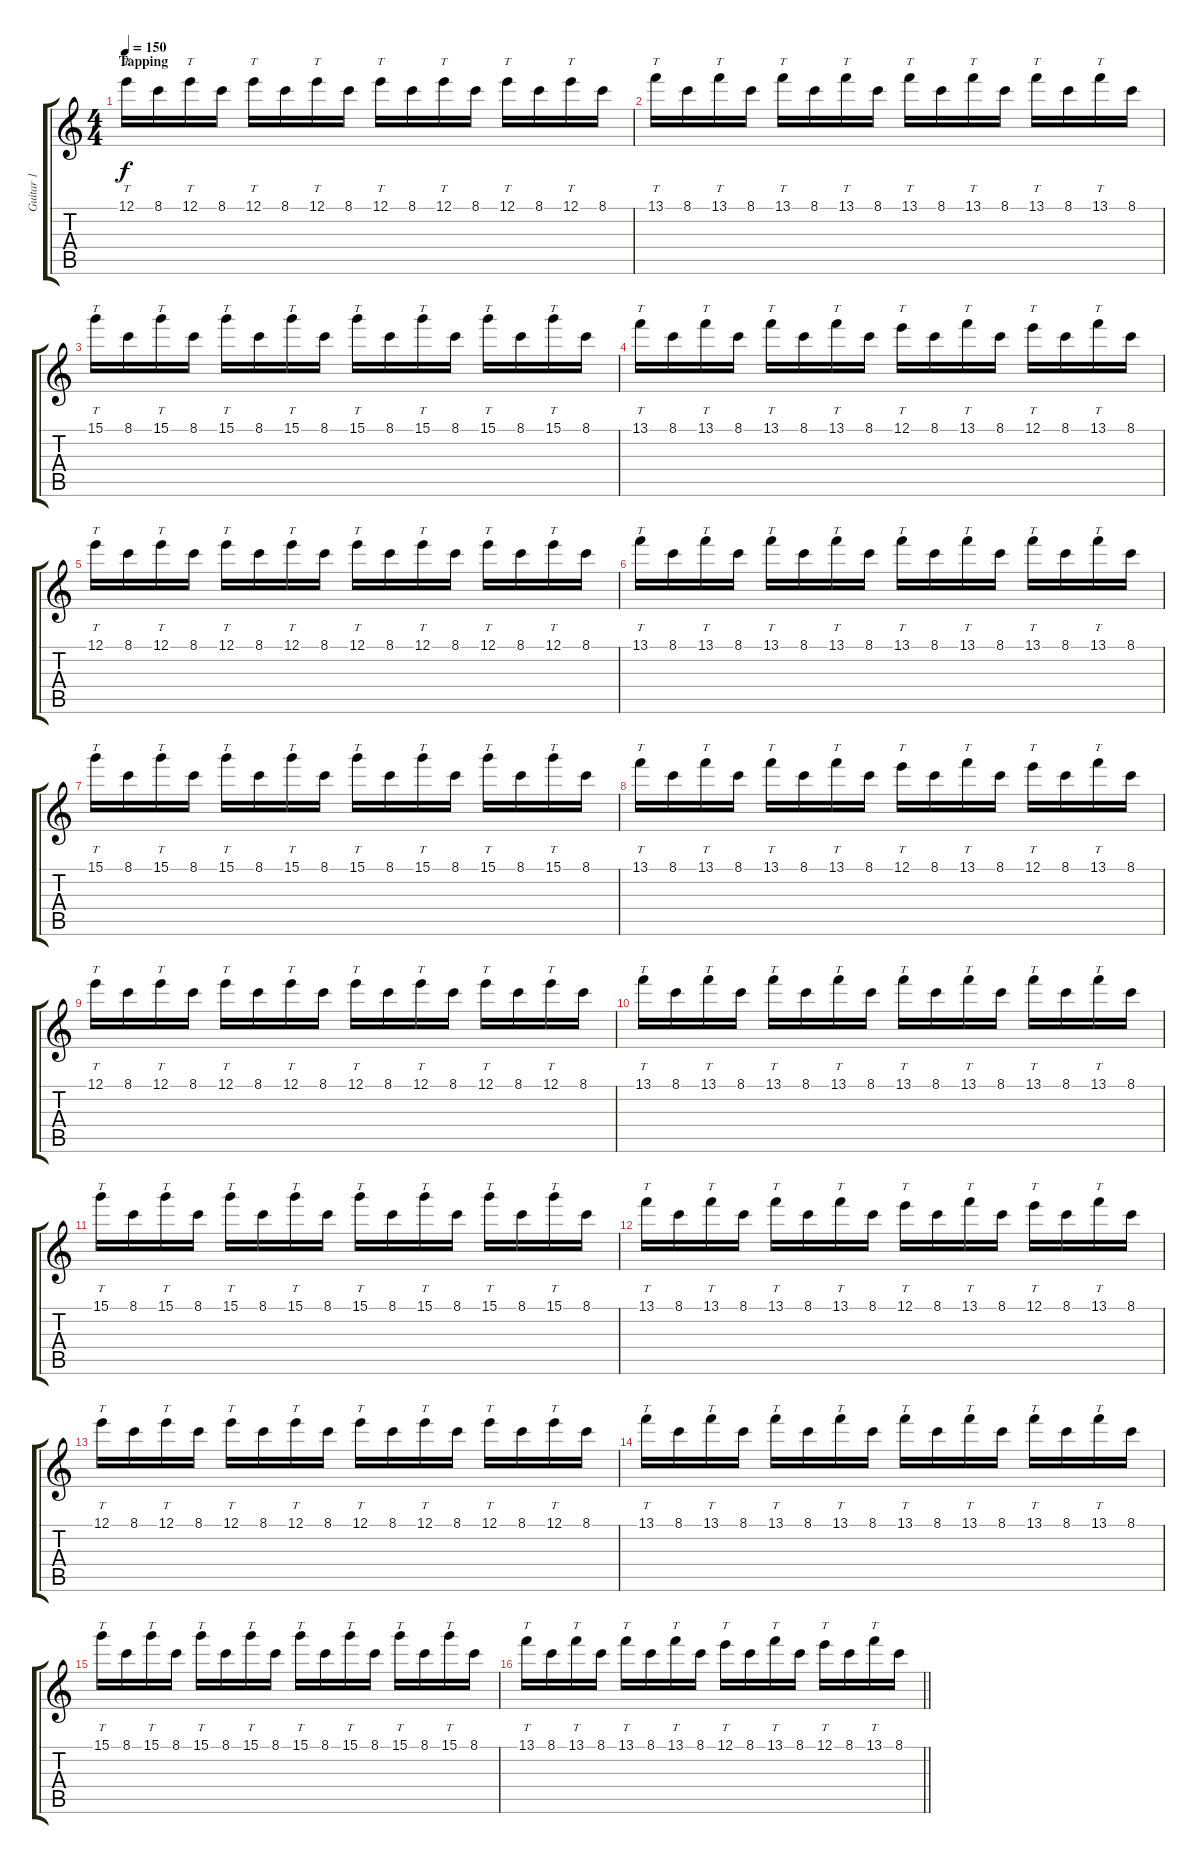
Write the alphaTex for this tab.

\track ("Guitar 1" "Guitar 1") {instrument distortionguitar}
\staff {score tabs}
\tuning (E4 B3 G3 D3 A2 D2) {hide}
\ts (4 4)
\section ("" "Tapping")
\tempo 150
\clef g2
\ks c
12.1.16{tt dy f} 8.1.16 12.1.16{tt} 8.1.16 12.1.16{tt} 8.1.16 12.1.16{tt} 8.1.16 12.1.16{tt} 8.1.16 12.1.16{tt} 8.1.16 12.1.16{tt} 8.1.16 12.1.16{tt} 8.1.16 |
13.1.16{tt} 8.1.16 13.1.16{tt} 8.1.16 13.1.16{tt} 8.1.16 13.1.16{tt} 8.1.16 13.1.16{tt} 8.1.16 13.1.16{tt} 8.1.16 13.1.16{tt} 8.1.16 13.1.16{tt} 8.1.16 |
15.1.16{tt} 8.1.16 15.1.16{tt} 8.1.16 15.1.16{tt} 8.1.16 15.1.16{tt} 8.1.16 15.1.16{tt} 8.1.16 15.1.16{tt} 8.1.16 15.1.16{tt} 8.1.16 15.1.16{tt} 8.1.16 |
13.1.16{tt} 8.1.16 13.1.16{tt} 8.1.16 13.1.16{tt} 8.1.16 13.1.16{tt} 8.1.16 12.1.16{tt} 8.1.16 13.1.16{tt} 8.1.16 12.1.16{tt} 8.1.16 13.1.16{tt} 8.1.16 |
12.1.16{tt} 8.1.16 12.1.16{tt} 8.1.16 12.1.16{tt} 8.1.16 12.1.16{tt} 8.1.16 12.1.16{tt} 8.1.16 12.1.16{tt} 8.1.16 12.1.16{tt} 8.1.16 12.1.16{tt} 8.1.16 |
13.1.16{tt} 8.1.16 13.1.16{tt} 8.1.16 13.1.16{tt} 8.1.16 13.1.16{tt} 8.1.16 13.1.16{tt} 8.1.16 13.1.16{tt} 8.1.16 13.1.16{tt} 8.1.16 13.1.16{tt} 8.1.16 |
15.1.16{tt} 8.1.16 15.1.16{tt} 8.1.16 15.1.16{tt} 8.1.16 15.1.16{tt} 8.1.16 15.1.16{tt} 8.1.16 15.1.16{tt} 8.1.16 15.1.16{tt} 8.1.16 15.1.16{tt} 8.1.16 |
13.1.16{tt} 8.1.16 13.1.16{tt} 8.1.16 13.1.16{tt} 8.1.16 13.1.16{tt} 8.1.16 12.1.16{tt} 8.1.16 13.1.16{tt} 8.1.16 12.1.16{tt} 8.1.16 13.1.16{tt} 8.1.16 |
12.1.16{tt} 8.1.16 12.1.16{tt} 8.1.16 12.1.16{tt} 8.1.16 12.1.16{tt} 8.1.16 12.1.16{tt} 8.1.16 12.1.16{tt} 8.1.16 12.1.16{tt} 8.1.16 12.1.16{tt} 8.1.16 |
13.1.16{tt} 8.1.16 13.1.16{tt} 8.1.16 13.1.16{tt} 8.1.16 13.1.16{tt} 8.1.16 13.1.16{tt} 8.1.16 13.1.16{tt} 8.1.16 13.1.16{tt} 8.1.16 13.1.16{tt} 8.1.16 |
15.1.16{tt} 8.1.16 15.1.16{tt} 8.1.16 15.1.16{tt} 8.1.16 15.1.16{tt} 8.1.16 15.1.16{tt} 8.1.16 15.1.16{tt} 8.1.16 15.1.16{tt} 8.1.16 15.1.16{tt} 8.1.16 |
13.1.16{tt} 8.1.16 13.1.16{tt} 8.1.16 13.1.16{tt} 8.1.16 13.1.16{tt} 8.1.16 12.1.16{tt} 8.1.16 13.1.16{tt} 8.1.16 12.1.16{tt} 8.1.16 13.1.16{tt} 8.1.16 |
12.1.16{tt} 8.1.16 12.1.16{tt} 8.1.16 12.1.16{tt} 8.1.16 12.1.16{tt} 8.1.16 12.1.16{tt} 8.1.16 12.1.16{tt} 8.1.16 12.1.16{tt} 8.1.16 12.1.16{tt} 8.1.16 |
13.1.16{tt} 8.1.16 13.1.16{tt} 8.1.16 13.1.16{tt} 8.1.16 13.1.16{tt} 8.1.16 13.1.16{tt} 8.1.16 13.1.16{tt} 8.1.16 13.1.16{tt} 8.1.16 13.1.16{tt} 8.1.16 |
15.1.16{tt} 8.1.16 15.1.16{tt} 8.1.16 15.1.16{tt} 8.1.16 15.1.16{tt} 8.1.16 15.1.16{tt} 8.1.16 15.1.16{tt} 8.1.16 15.1.16{tt} 8.1.16 15.1.16{tt} 8.1.16 |
\barLineRight lightlight
13.1.16{tt} 8.1.16 13.1.16{tt} 8.1.16 13.1.16{tt} 8.1.16 13.1.16{tt} 8.1.16 12.1.16{tt} 8.1.16 13.1.16{tt} 8.1.16 12.1.16{tt} 8.1.16 13.1.16{tt} 8.1.16
